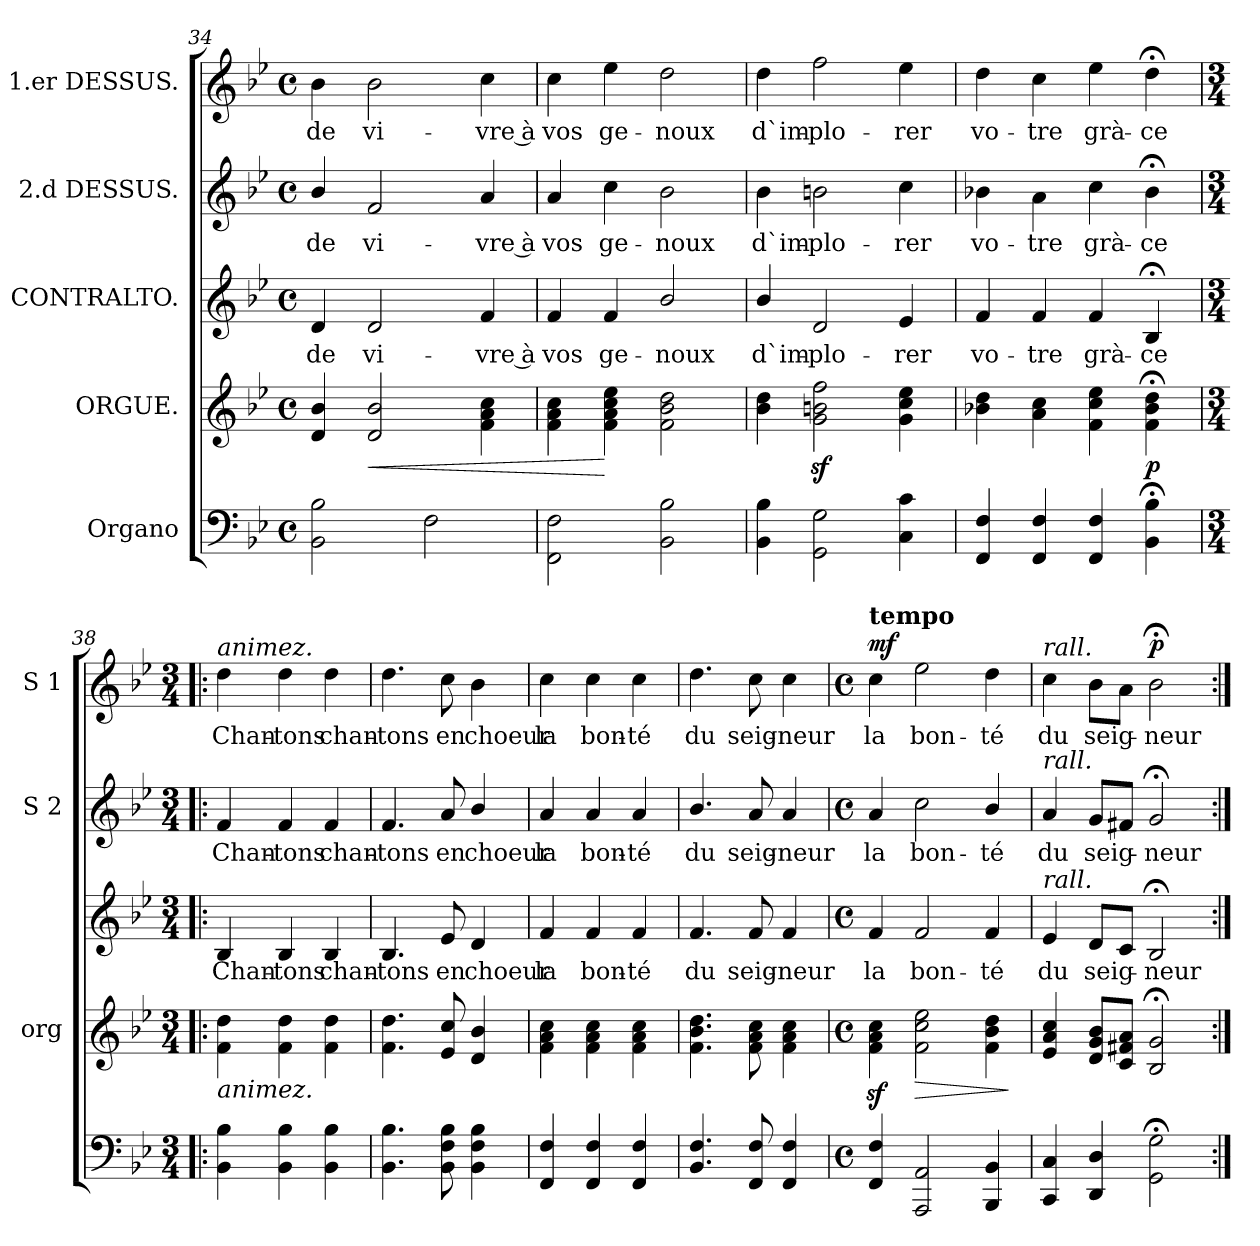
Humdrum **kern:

**kern	**kern	**dynam	**kern	**text	**kern	**text	**kern	**text	**dynam
*part5	*part4	*part4	*part3	*part3	*part2	*part2	*part1	*part1	*part1
*staff5	*staff4	*staff4	*staff3	*staff3	*staff2	*staff2	*staff1	*staff1	*staff1
*I"Organo	*I"ORGUE.	*	*I"CONTRALTO.	*	*I"2.d DESSUS.	*	*I"1.er DESSUS.	*	*
*	*I'org	*	*	*	*I'S 2	*	*I'S 1	*	*
*clefF4	*clefG2	*	*clefG2	*	*clefG2	*	*clefG2	*	*
*k[b-e-]	*k[b-e-]	*	*k[b-e-]	*	*k[b-e-]	*	*k[b-e-]	*	*
*M4/4	*M4/4	*	*M4/4	*	*M4/4	*	*M4/4	*	*
*met(c)	*met(c)	*	*met(c)	*	*met(c)	*	*met(c)	*	*
=34	=34	=34	=34	=34	=34	=34	=34	=34	=34
2BB-\ 2B-\	4d/ 4b-/	.	4d/	de	4b-/	de	4b-\	de	.
!	!	!LO:HP:b	!	!	!	!	!	!	!
.	2d/ 2b-/	<	2d/	vi-	2f/	vi-	2b-\	vi-	.
2F\	.	.	.	.	.	.	.	.	.
.	4f\ 4a\ 4cc\	.	4f/	-vre à	4a/	-vre à	4cc\	-vre à	.
=35	=35	=35	=35	=35	=35	=35	=35	=35	=35
2FF\ 2F\	4f\ 4a\ 4cc\	.	4f/	vos	4a/	vos	4cc\	vos	.
.	4f\ 4a\ 4cc\ 4ee-\	[	4f/	ge-	4cc\	ge-	4ee-\	ge-	.
2BB-\ 2B-\	2f\ 2b-\ 2dd\	.	2b-/	-noux	2b-\	-noux	2dd\	-noux	.
=36	=36	=36	=36	=36	=36	=36	=36	=36	=36
4BB-\ 4B-\	4b-\ 4dd\	.	4b-/	d`im-	4b-\	d`im-	4dd\	d`im-	.
2GG\ 2G\	2gz\ 2bnz\ 2ffz\	.	2d/	-plo-	2bn\	-plo-	2ff\	-plo-	.
4C\ 4c\	4g\ 4cc\ 4ee-\	.	4e-/	-rer	4cc\	-rer	4ee-\	-rer	.
=37	=37	=37	=37	=37	=37	=37	=37	=37	=37
4FF/ 4F/	4b-X\ 4dd\	.	4f/	vo-	4b-X\	vo-	4dd\	vo-	.
4FF/ 4F/	4a\ 4cc\	.	4f/	-tre	4a\	-tre	4cc\	-tre	.
4FF/ 4F/	4f\ 4cc\ 4ee-\	.	4f/	grà-	4cc\	grà-	4ee-\	grà-	.
4BB-;<\ 4B-;<\	4f;<\ 4b-;<\ 4dd;<\	p	4B-;</	-ce	4b-;<\	-ce	4dd;<\	-ce	.
=38!|:	=38!|:	=38!|:	=38!|:	=38!|:	=38!|:	=38!|:	=38!|:	=38!|:	=38!|:
*M3/4	*M3/4	*	*M3/4	*	*M3/4	*	*M3/4	*	*
!	!	!	!	!	!	!	!LO:TX:a:i:t=animez.	!	!
!	!LO:TX:b:i:t=animez.	!	!	!	!	!	!	!	!
4BB-\ 4B-\	4f\ 4dd\	.	4B-/	Chan-	4f/	Chan-	4dd\	Chan-	.
4BB-\ 4B-\	4f\ 4dd\	.	4B-/	-tons	4f/	-tons	4dd\	-tons	.
4BB-\ 4B-\	4f\ 4dd\	.	4B-/	chan-	4f/	chan-	4dd\	chan-	.
=39	=39	=39	=39	=39	=39	=39	=39	=39	=39
4.BB-\ 4.B-\	4.f\ 4.dd\	.	4.B-/	-tons	4.f/	-tons	4.dd\	-tons	.
8BB-\ 8F\ 8B-\	8e-/ 8cc/	.	8e-/	en	8a/	en	8cc\	en	.
4BB-\ 4F\ 4B-\	4d/ 4b-/	.	4d/	choeur	4b-/	choeur	4b-\	choeur	.
=40	=40	=40	=40	=40	=40	=40	=40	=40	=40
4FF/ 4F/	4f\ 4a\ 4cc\	.	4f/	la	4a/	la	4cc\	la	.
4FF/ 4F/	4f\ 4a\ 4cc\	.	4f/	bon-	4a/	bon-	4cc\	bon-	.
4FF/ 4F/	4f\ 4a\ 4cc\	.	4f/	-té	4a/	-té	4cc\	-té	.
=41	=41	=41	=41	=41	=41	=41	=41	=41	=41
4.BB-/ 4.F/	4.f\ 4.b-\ 4.dd\	.	4.f/	du	4.b-/	du	4.dd\	du	.
8FF/ 8F/	8f\ 8a\ 8cc\	.	8f/	seig-	8a/	seig-	8cc\	seig-	.
4FF/ 4F/	4f\ 4a\ 4cc\	.	4f/	-neur	4a/	-neur	4cc\	-neur	.
=42	=42	=42	=42	=42	=42	=42	=42	=42	=42
*M4/4	*M4/4	*	*M4/4	*	*M4/4	*	*M4/4	*	*
*met(c)	*met(c)	*	*met(c)	*	*met(c)	*	*met(c)	*	*
!	!	!	!	!	!	!	!LO:TX:a:B:t=tempo	!	!
!	!	!	!	!	!	!	!	!	!LO:DY:a
4FF/ 4F/	4fz\ 4az\ 4ccz\	.	4f/	la	4a/	la	4cc\	la	mf
!	!	!LO:HP:b	!	!	!	!	!	!	!
2AAA/ 2AA/	2f\ 2cc\ 2ee-\	>	2f/	bon-	2cc\	bon-	2ee-\	bon-	.
4BBB-/ 4BB-/	4f\ 4b-\ 4dd\	.	4f/	-té	4b-/	-té	4dd\	-té	.
.	.	]	.	.	.	.	.	.	.
=43	=43	=43	=43	=43	=43	=43	=43	=43	=43
!	!	!	!	!	!	!	!LO:TX:a:i:t=rall.	!	!
!	!	!	!	!	!LO:TX:a:i:t=rall.	!	!	!	!
!	!	!	!LO:TX:a:i:t=rall.	!	!	!	!	!	!
4CC/ 4C/	4e-/ 4a/ 4cc/	.	4e-/	du	4a/	du	4cc\	du	.
4DD/ 4D/	8d/ 8g/ 8b-/L	.	8d/L	seig-	8g/L	seig-	8b-\L	seig-	.
.	8c/ 8f#X/ 8a/J	.	8c/J	.	8f#X/J	.	8a\J	.	.
!	!	!	!	!	!	!	!	!	!LO:DY:a
2GG;<\ 2G;<\	2B-;</ 2g;</	.	2B-;</	-neur	2g;</	-neur	2b-;<\	-neur	p
=:|!	=:|!	=:|!	=:|!	=:|!	=:|!	=:|!	=:|!	=:|!	=:|!
*-	*-	*-	*-	*-	*-	*-	*-	*-	*-
